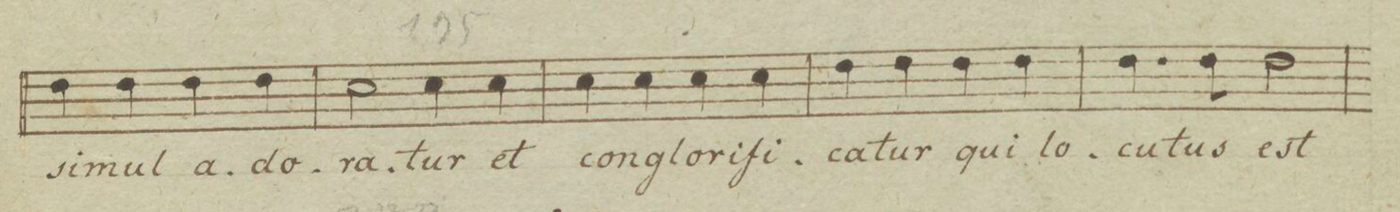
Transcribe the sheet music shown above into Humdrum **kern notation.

**kern	**text	**dynam
*I"Tenore	*	*
*clefC4	*	*
*k[b-e-a-]	*	*
*met(c)	*	*
*M4/4	*	*
4c\	si-	.
4c\	-mul	.
4c\	a-	.
4c\	-do-	.
=191	=191	=191
2B-\	-ra-	.
4B-\	-tur	.
4B-\	et	.
=192	=192	=192
4B-\	con-	.
4B-\	-glo-	.
4B-\	-ri-	.
4B-\	-fi-	.
=193	=193	=193
4c\	-ca-	.
4c\	-tur	.
4c\	qui	.
4c\	lo-	.
=194	=194	=194
4.c\	-cu-	.
8c\	-tus	.
2c\	est	.
=195	=195	=195
*-	*-	*-
